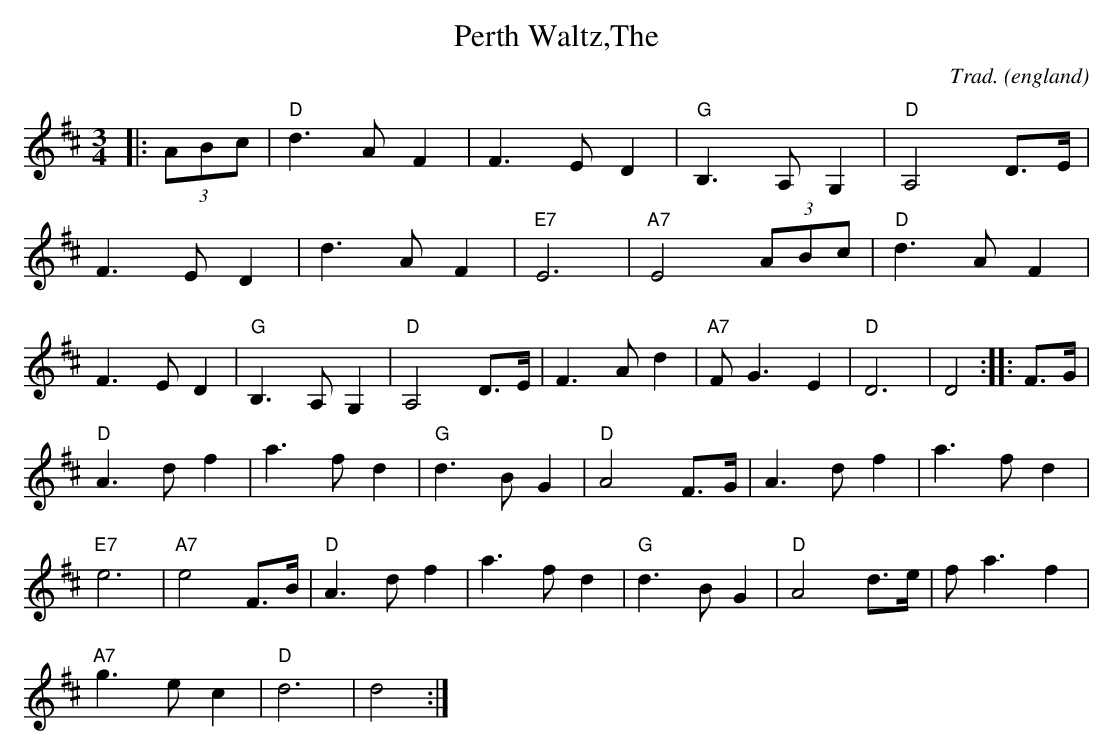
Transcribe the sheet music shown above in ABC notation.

X:1
T:Perth Waltz,The
O:england
M:3/4
L:1/8
C:Trad.
K:D
|:(3ABc|"D"d3AF2|F3ED2|"G"B,3A,G,2|"D"A,4 D>E|
F3ED2|d3AF2|"E7"E6|"A7"E4 (3ABc|"D"d3AF2|
F3ED2|"G"B,3A,G,2|"D"A,4 D>E|F3Ad2|"A7"FG3E2|"D"D6|D4:||:F>G|
"D"A3df2|a3fd2|"G"d3BG2|"D"A4F>G|A3df2|a3fd2|
"E7"e6|"A7"e4F>B|"D"A3df2|a3fd2|"G"d3BG2|"D"A4d>e|fa3f2|
"A7"g3ec2|"D"d6|d4:|
